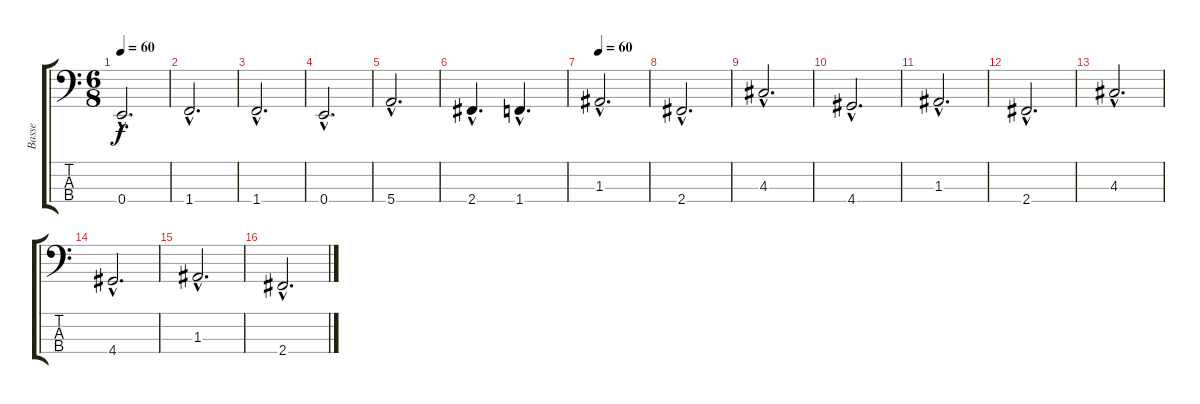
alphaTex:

\track ("Basse" "Basse") {instrument fretlessbass}
\staff {score tabs}
\tuning (G2 D2 A1 E1) {hide}
\ts (6 8)
\tempo 60
\clef f4
\ks c
0.4{hac}.2{d dy f} |
1.4{hac}.2{d} |
1.4{hac}.2{d} |
0.4{hac}.2{d} |
5.4{hac}.2{d} |
2.4{hac}.4{d} 1.4{hac}.4{d} |
\tempo 60
1.3{hac}.2{d} |
2.4{hac}.2{d} |
4.3{hac}.2{d} |
4.4{hac}.2{d} |
1.3{hac}.2{d} |
2.4{hac}.2{d} |
4.3{hac}.2{d} |
4.4{hac}.2{d} |
1.3{hac}.2{d} |
2.4{hac}.2{d}
